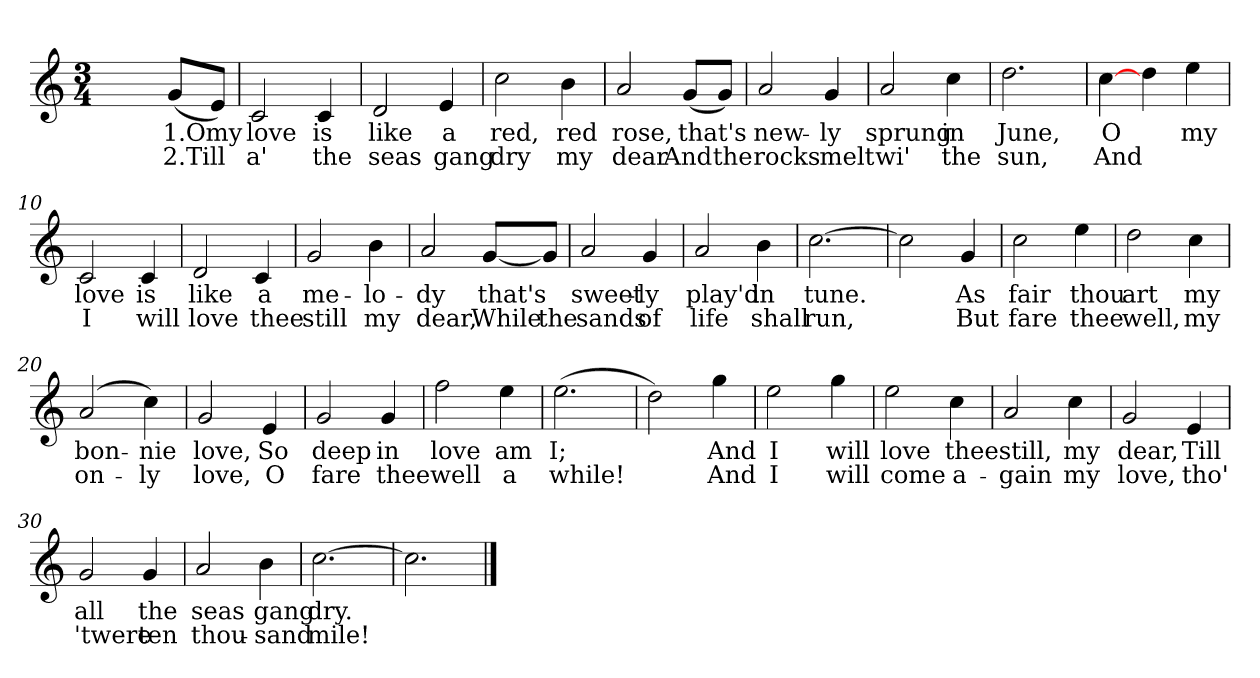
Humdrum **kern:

**kern	**text	**text
*part1	*part1	*part1
*staff1	*staff1	*staff1
*clefG2	*	*
*k[]	*	*
*C:	*	*
*M3/4	*	*
=1	=1	=1
2ryy	.	.
!	!LO:LY:b	!LO:LY:b
(<8g/L	1.O	2.Till
!	!LO:LY:b	!
8e/J)	my	.
=2	=2	=2
!	!LO:LY:b	!LO:LY:b
2c/	love	a'
!	!LO:LY:b	!LO:LY:b
4c/	is	the
=3	=3	=3
!	!LO:LY:b	!LO:LY:b
2d/	like	seas
!	!LO:LY:b	!LO:LY:b
4e/	a	gang
=4	=4	=4
!	!LO:LY:b	!LO:LY:b
2cc\	red,	dry
!	!LO:LY:b	!LO:LY:b
4b\	red	my
=5	=5	=5
!	!LO:LY:b	!LO:LY:b
2a/	rose,	dear
!	!LO:LY:b	!LO:LY:b
(<8g/L	that's	And
!	!	!LO:LY:b
8g/J)	.	the
=6	=6	=6
!	!LO:LY:b	!LO:LY:b
2a/	new-	rocks
!	!LO:LY:b	!LO:LY:b
4g/	-ly	melt
!!LO:LB:g=z
=7	=7	=7
!	!LO:LY:b	!LO:LY:b
2a/	sprung	wi'
!	!LO:LY:b	!LO:LY:b
4cc\	in	the
=8	=8	=8
!	!LO:LY:b	!LO:LY:b
2.dd\	June,	sun,
=9	=9	=9
!	!LO:LY:b	!LO:LY:b
[4cc\	O	And
4dd\	.	.
!	!LO:LY:b	!
4ee\	my	.
=10	=10	=10
!	!LO:LY:b	!LO:LY:b
2c/	love	I
!	!LO:LY:b	!LO:LY:b
4c/	is	will
=11	=11	=11
!	!LO:LY:b	!LO:LY:b
2d/	like	love
!	!LO:LY:b	!LO:LY:b
4c/	a	thee
=12	=12	=12
!	!LO:LY:b	!LO:LY:b
2g/	me-	still
!	!LO:LY:b	!LO:LY:b
4b\	-lo-	my
!!LO:LB:g=z
=13	=13	=13
!	!LO:LY:b	!LO:LY:b
2a/	-dy	dear,
!	!LO:LY:b	!LO:LY:b
[8g/L	that's	While
!	!	!LO:LY:b
8g/J]	.	the
=14	=14	=14
!	!LO:LY:b	!LO:LY:b
2a/	sweet-	sands
!	!LO:LY:b	!LO:LY:b
4g/	-ly	of
=15	=15	=15
!	!LO:LY:b	!LO:LY:b
2a/	play'd	life
!	!LO:LY:b	!LO:LY:b
4b\	in	shall
=16	=16	=16
!	!LO:LY:b	!LO:LY:b
[2.cc\	tune.	run,
=17	=17	=17
2cc\]	.	.
!	!LO:LY:b	!LO:LY:b
4g/	As	But
=18	=18	=18
!	!LO:LY:b	!LO:LY:b
2cc\	fair	fare
!	!LO:LY:b	!LO:LY:b
4ee\	thou	thee
!!LO:LB:g=z
=19	=19	=19
!	!LO:LY:b	!LO:LY:b
2dd\	art	well,
!	!LO:LY:b	!LO:LY:b
4cc\	my	my
=20	=20	=20
!	!LO:LY:b	!LO:LY:b
(>2a/	bon-	on-
!	!LO:LY:b	!LO:LY:b
4cc\)	-nie	-ly
=21	=21	=21
!	!LO:LY:b	!LO:LY:b
2g/	love,	love,
!	!LO:LY:b	!LO:LY:b
4e/	So	O
=22	=22	=22
!	!LO:LY:b	!LO:LY:b
2g/	deep	fare
!	!LO:LY:b	!LO:LY:b
4g/	in	thee
=23	=23	=23
!	!LO:LY:b	!LO:LY:b
2ff\	love	well
!	!LO:LY:b	!LO:LY:b
4ee\	am	a
=24	=24	=24
!	!LO:LY:b	!LO:LY:b
(>2.ee\	I;	while!
!!LO:LB:g=z
=25	=25	=25
2dd\)	.	.
!	!LO:LY:b	!LO:LY:b
4gg\	And	And
=26	=26	=26
!	!LO:LY:b	!LO:LY:b
2ee\	I	I
!	!LO:LY:b	!LO:LY:b
4gg\	will	will
=27	=27	=27
!	!LO:LY:b	!LO:LY:b
2ee\	love	come
!	!LO:LY:b	!LO:LY:b
4cc\	thee	a-
=28	=28	=28
!	!LO:LY:b	!LO:LY:b
2a/	still,	-gain
!	!LO:LY:b	!LO:LY:b
4cc\	my	my
=29	=29	=29
!	!LO:LY:b	!LO:LY:b
2g/	dear,	love,
!	!LO:LY:b	!LO:LY:b
4e/	Till	tho'
=30	=30	=30
!	!LO:LY:b	!LO:LY:b
2g/	all	'twere
!	!LO:LY:b	!LO:LY:b
4g/	the	ten
!!LO:LB:g=z
=31	=31	=31
!	!LO:LY:b	!LO:LY:b
2a/	seas	thou-
!	!LO:LY:b	!LO:LY:b
4b\	gang	-sand
=32	=32	=32
!	!LO:LY:b	!LO:LY:b
[2.cc\	dry.	mile!
=33	=33	=33
2.cc\]	.	.
==	==	==
*-	*-	*-
